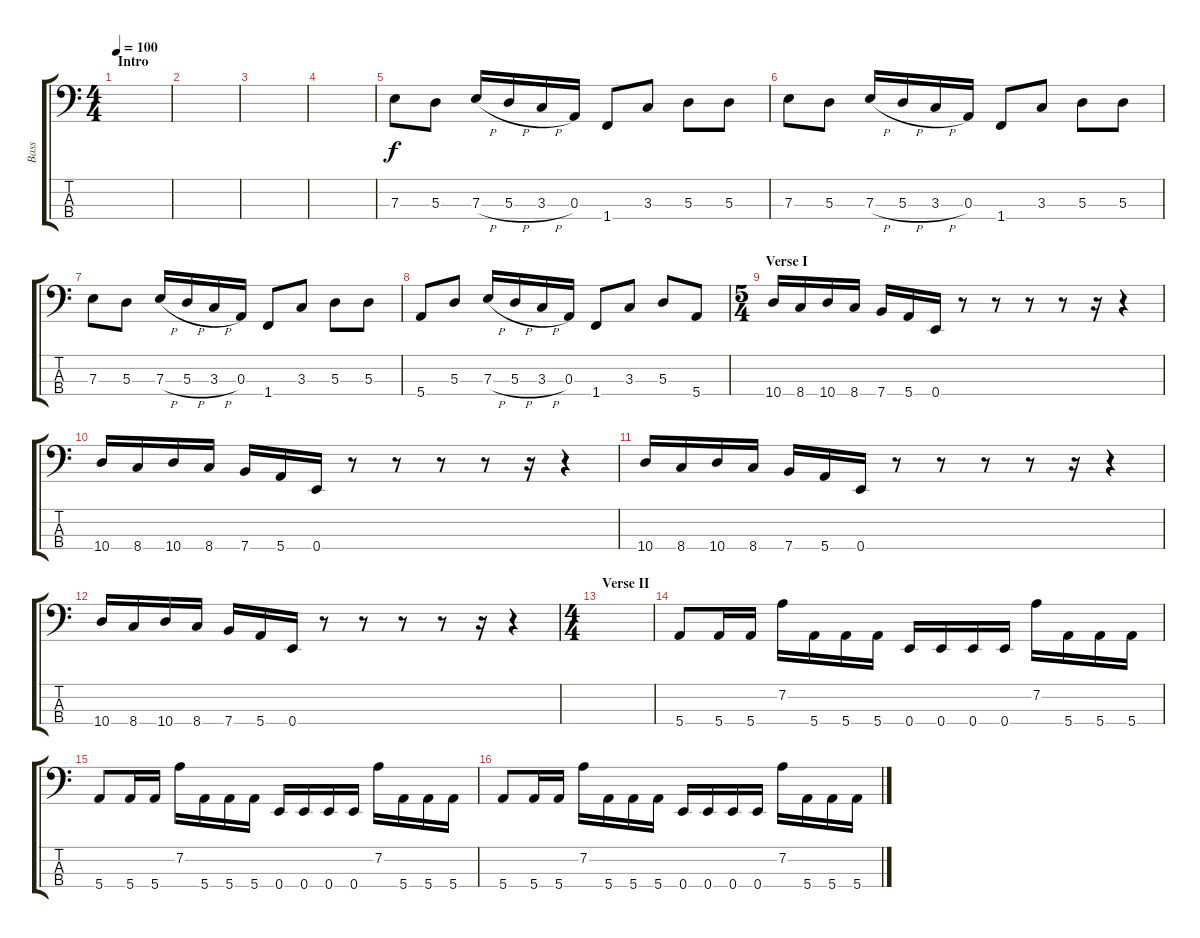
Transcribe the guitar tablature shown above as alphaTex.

\track ("Bass" "Bass") {instrument electricbassfinger}
\staff {score tabs}
\tuning (G2 D2 A1 E1) {hide}
\ts (4 4)
\section ("" "Intro")
\tempo 100
\clef f4
\ks c
|
|
|
|
7.3.8 5.3.8 7.3{h}.16 5.3{h}.16 3.3{h}.16 0.3.16 1.4.8 3.3.8 5.3.8 5.3.8 |
7.3.8 5.3.8 7.3{h}.16 5.3{h}.16 3.3{h}.16 0.3.16 1.4.8 3.3.8 5.3.8 5.3.8 |
7.3.8 5.3.8 7.3{h}.16 5.3{h}.16 3.3{h}.16 0.3.16 1.4.8 3.3.8 5.3.8 5.3.8 |
5.4.8 5.3.8 7.3{h}.16 5.3{h}.16 3.3{h}.16 0.3.16 1.4.8 3.3.8 5.3.8 5.4.8 |
\ts (5 4)
\section ("" "Verse I")
10.4.16 8.4.16 10.4.16 8.4.16 7.4.16 5.4.16 0.4.16 r.8 r.8 r.8 r.8 r.16 r.4 |
10.4.16 8.4.16 10.4.16 8.4.16 7.4.16 5.4.16 0.4.16 r.8 r.8 r.8 r.8 r.16 r.4 |
10.4.16 8.4.16 10.4.16 8.4.16 7.4.16 5.4.16 0.4.16 r.8 r.8 r.8 r.8 r.16 r.4 |
10.4.16 8.4.16 10.4.16 8.4.16 7.4.16 5.4.16 0.4.16 r.8 r.8 r.8 r.8 r.16 r.4 |
\ts (4 4)
\section ("" "Verse II")
|
5.4.8 5.4.16 5.4.16 7.2.16 5.4.16 5.4.16 5.4.16 0.4.16 0.4.16 0.4.16 0.4.16 7.2.16 5.4.16 5.4.16 5.4.16 |
5.4.8 5.4.16 5.4.16 7.2.16 5.4.16 5.4.16 5.4.16 0.4.16 0.4.16 0.4.16 0.4.16 7.2.16 5.4.16 5.4.16 5.4.16 |
5.4.8 5.4.16 5.4.16 7.2.16 5.4.16 5.4.16 5.4.16 0.4.16 0.4.16 0.4.16 0.4.16 7.2.16 5.4.16 5.4.16 5.4.16
